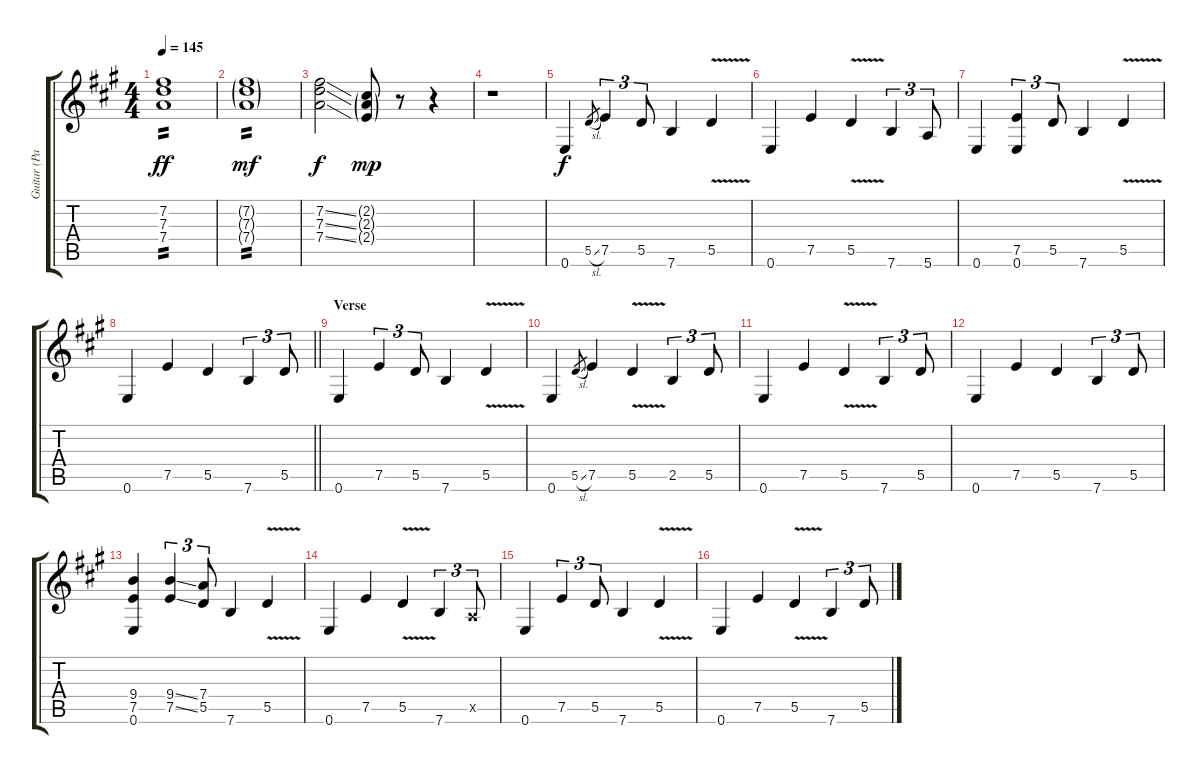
\track ("Guitar (Page)" "Guitar (Pa") {instrument overdrivenguitar}
\staff {score tabs}
\tuning (E4 B3 G3 D3 A2 E2) {hide}
\ts (4 4)
\tempo 145
\clef g2
\ks a
(7.2 7.3 7.4).1{tp 2 dy ff} |
(7.2{g} 7.3{g} 7.4{g}).1{tp 2 dy mf} |
(7.2{ss} 7.3{ss} 7.4{ss}).2{dy f} (2.2{g} 2.3{g} 2.4{g}).8{dy mp} r.8 r.4 |
r.1 |
0.6.4{dy f} 5.5{sl}.8{gr} 7.5.4{tu (3 2)} 5.5.8{tu (3 2)} 7.6.4 5.5{v}.4 |
0.6.4 7.5.4 5.5{v}.4 7.6.4{tu (3 2)} 5.6.8{tu (3 2)} |
0.6.4 (7.5 0.6).4{tu (3 2)} 5.5.8{tu (3 2)} 7.6.4 5.5{v}.4 |
\barLineRight lightlight
0.6.4 7.5.4 5.5.4 7.6.4{tu (3 2)} 5.5.8{tu (3 2)} |
\section ("" "Verse")
0.6.4 7.5.4{tu (3 2)} 5.5.8{tu (3 2)} 7.6.4 5.5{v}.4 |
0.6.4 5.5{sl}.8{gr} 7.5.4 5.5{v}.4 2.5.4{tu (3 2)} 5.5.8{tu (3 2)} |
0.6.4 7.5.4 5.5{v}.4 7.6.4{tu (3 2)} 5.5.8{tu (3 2)} |
0.6.4 7.5.4 5.5.4 7.6.4{tu (3 2)} 5.5.8{tu (3 2)} |
(9.4 7.5 0.6).4 (9.4{ss} 7.5{ss}).4{tu (3 2)} (7.4 5.5).8{tu (3 2)} 7.6.4 5.5{v}.4 |
0.6.4 7.5.4 5.5{v}.4 7.6.4{tu (3 2)} 0.5{x}.8{tu (3 2)} |
0.6.4 7.5.4{tu (3 2)} 5.5.8{tu (3 2)} 7.6.4 5.5{v}.4 |
0.6.4 7.5.4 5.5{v}.4 7.6.4{tu (3 2)} 5.5.8{tu (3 2)}
